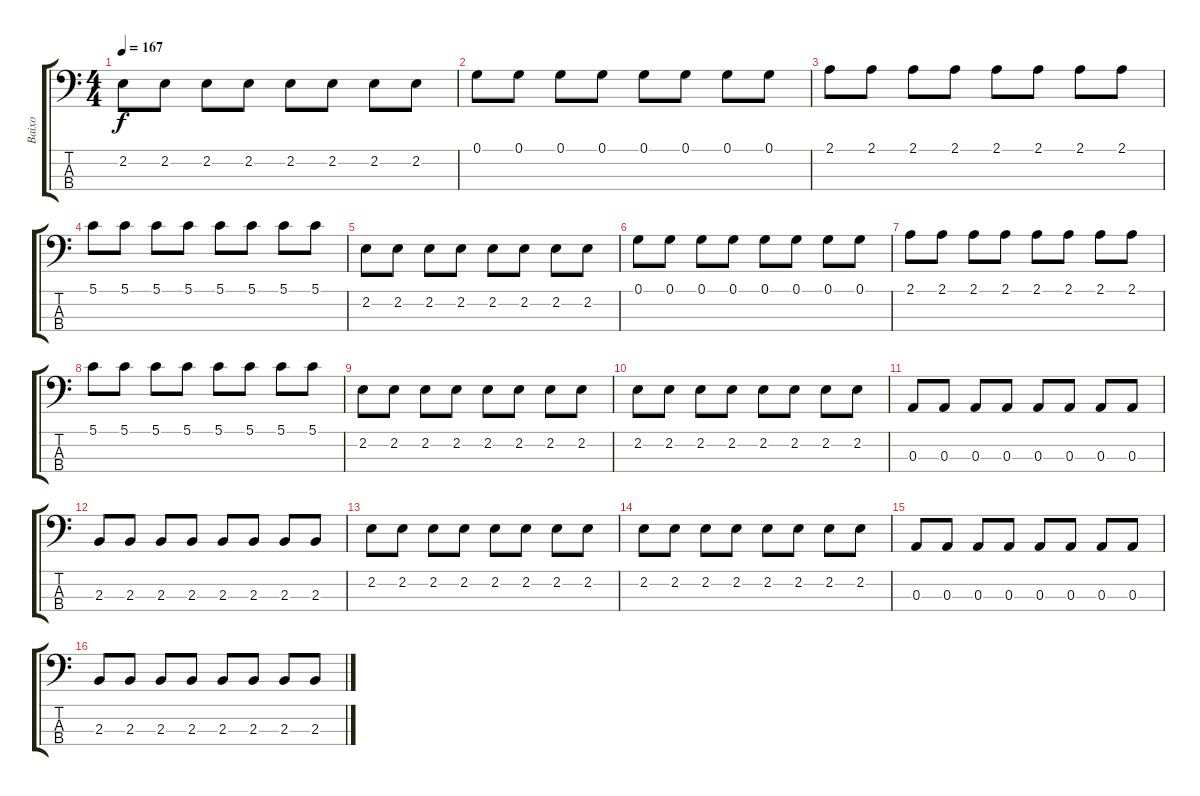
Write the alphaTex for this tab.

\track ("Baixo" "Baixo") {instrument electricbassfinger}
\staff {score tabs}
\tuning (G2 D2 A1 E1) {hide}
\ts (4 4)
\tempo 167
\clef f4
\ks c
2.2.8{dy f} 2.2.8 2.2.8 2.2.8 2.2.8 2.2.8 2.2.8 2.2.8 |
0.1.8 0.1.8 0.1.8 0.1.8 0.1.8 0.1.8 0.1.8 0.1.8 |
2.1.8 2.1.8 2.1.8 2.1.8 2.1.8 2.1.8 2.1.8 2.1.8 |
5.1.8 5.1.8 5.1.8 5.1.8 5.1.8 5.1.8 5.1.8 5.1.8 |
2.2.8 2.2.8 2.2.8 2.2.8 2.2.8 2.2.8 2.2.8 2.2.8 |
0.1.8 0.1.8 0.1.8 0.1.8 0.1.8 0.1.8 0.1.8 0.1.8 |
2.1.8 2.1.8 2.1.8 2.1.8 2.1.8 2.1.8 2.1.8 2.1.8 |
5.1.8 5.1.8 5.1.8 5.1.8 5.1.8 5.1.8 5.1.8 5.1.8 |
2.2.8 2.2.8 2.2.8 2.2.8 2.2.8 2.2.8 2.2.8 2.2.8 |
2.2.8 2.2.8 2.2.8 2.2.8 2.2.8 2.2.8 2.2.8 2.2.8 |
0.3.8 0.3.8 0.3.8 0.3.8 0.3.8 0.3.8 0.3.8 0.3.8 |
2.3.8 2.3.8 2.3.8 2.3.8 2.3.8 2.3.8 2.3.8 2.3.8 |
2.2.8 2.2.8 2.2.8 2.2.8 2.2.8 2.2.8 2.2.8 2.2.8 |
2.2.8 2.2.8 2.2.8 2.2.8 2.2.8 2.2.8 2.2.8 2.2.8 |
0.3.8 0.3.8 0.3.8 0.3.8 0.3.8 0.3.8 0.3.8 0.3.8 |
2.3.8 2.3.8 2.3.8 2.3.8 2.3.8 2.3.8 2.3.8 2.3.8
